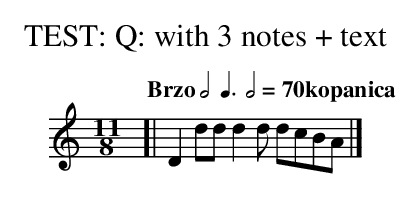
X:1
T: TEST: Q: with 3 notes + text
Q: "Brzo" 4/8 3/8 4/8=70 "kopanica"
M: 11/8
L: 1/8
K: Ddor
[| D2dd d2d dcBA |]
